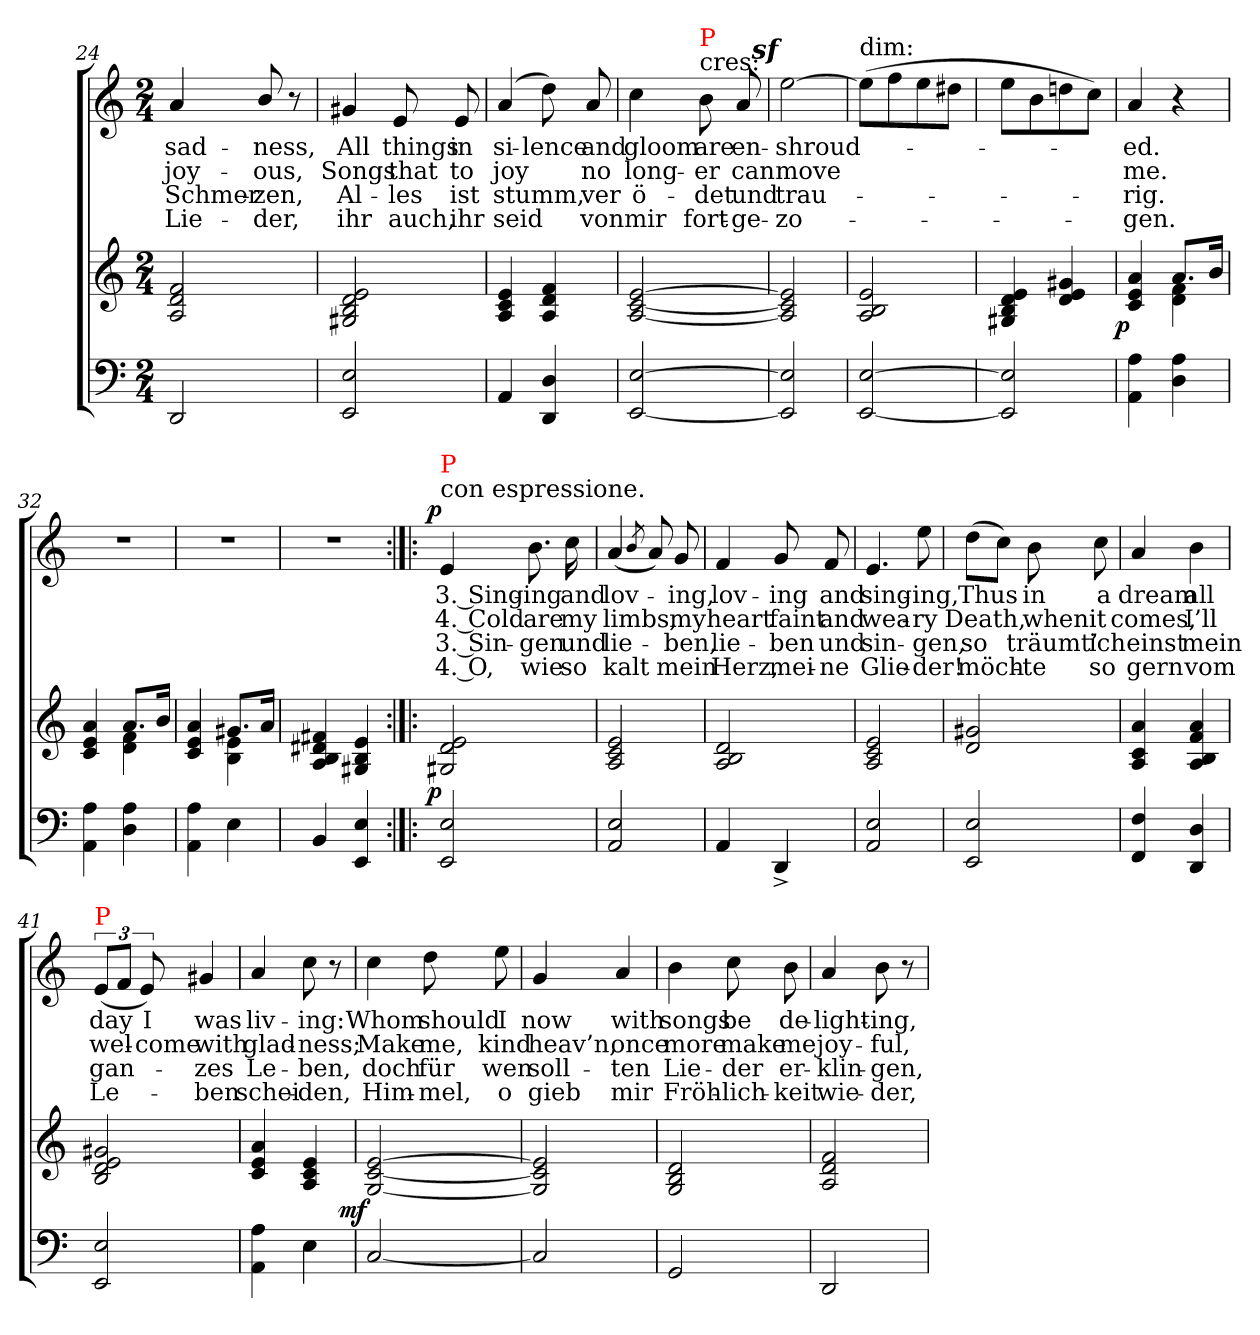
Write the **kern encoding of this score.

**kern	**kern	**dynam	**kern	**text	**text	**text	**text	**dynam
*part2	*part2	*part2	*part1	*part1	*part1	*part1	*part1	*part1
*staff3	*staff2	*staff2/3	*staff1	*staff1	*staff1	*staff1	*staff1	*staff1
*	*	*	*I"   	*	*	*	*	*
*clefF4	*clefG2	*	*clefG2	*	*	*	*	*
*k[]	*k[]	*	*k[]	*	*	*	*	*
*a:	*a:	*	*a:	*	*	*	*	*
*M2/4	*M2/4	*	*M2/4	*	*	*	*	*
=24	=24	=24	=24	=24	=24	=24	=24	=24
2DD/	2f 2d 2A	.	4a	sad-	joy-	Schmer-	Lie-	.
.	.	.	8b/	-ness,	-ous,	-zen,	-der,	.
.	.	.	8r	.	.	.	.	.
=25	=25	=25	=25	=25	=25	=25	=25	=25
2E 2EE	2e 2d 2B 2G#X	.	4g#X	All	Songs	Al-	ihr	.
.	.	.	8e	things	that	-les	auch,	.
.	.	.	8e	in	to	ist	ihr	.
=26	=26	=26	=26	=26	=26	=26	=26	=26
4AA	4e 4c 4A	.	(>4a	si-	joy	stumm,	seid	.
4D 4DD	4f 4d 4A	.	8dd)	-lence	.	.	.	.
.	.	.	8a	and	no	ver	von	.
=27	=27	=27	=27	=27	=27	=27	=27	=27
[2E [2EE	[2e [2c [2A	.	4cc	gloom	long-	ö-	mir	.
!	!	!	!LO:TX:a:t=cres&colon;	!	!	!	!	!
!	!	!	!LO:TX:a:color=red:t=P	!	!	!	!	!
.	.	.	8b	are	-er	-det	fort-	.
.	.	.	8a	en-	can	und	-ge-	.
=28	=28	=28	=28	=28	=28	=28	=28	=28
!	!	!	!LO:DY:rj	!	!	!	!	!
2E] 2EE]	2e] 2c] 2A]	.	[2eez>	shroud-	-move	trau-	-zo-	.
=29	=29	=29	=29	=29	=29	=29	=29	=29
!	!	!	!LO:TX:a:t=dim&colon;	!	!	!	!	!
[2E [2EE	2e 2B 2A	.	(>8eeL]	.	.	.	.	.
.	.	.	8ff	.	.	.	.	.
.	.	.	8ee	.	.	.	.	.
.	.	.	8dd#XJ	.	.	.	.	.
=30	=30	=30	=30	=30	=30	=30	=30	=30
2E] 2EE]	4e 4d 4B 4G#X	.	8eeL	.	.	.	.	.
.	.	.	8b	.	.	.	.	.
.	4g#X 4e 4d	.	8ddn	.	.	.	.	.
.	.	.	8ccJ)	.	.	.	.	.
=31	=31	=31	=31	=31	=31	=31	=31	=31
*	*^	*	*	*	*	*	*	*
!	!	!	!LO:DY:rj	!	!	!	!	!	!
4A 4AA	4a 4e 4c	4ryy	p	4a	-ed.	me.	-rig.	-gen.	.
4A 4D	8.aL	4f 4d	.	4r	.	.	.	.	.
.	16bJk	.	.	.	.	.	.	.	.
=32	=32	=32	=32	=32	=32	=32	=32	=32	=32
4A 4AA	4a 4e 4c	4ryy	.	2rdd	.	.	.	.	.
4A 4D	8.aL	4f 4d	.	.	.	.	.	.	.
.	16bJk	.	.	.	.	.	.	.	.
=33	=33	=33	=33	=33	=33	=33	=33	=33	=33
4A 4AA	4a 4e 4c	4ryy	.	2rdd	.	.	.	.	.
4E	8.g#XL	4e 4B	.	.	.	.	.	.	.
.	16aJk	.	.	.	.	.	.	.	.
*	*v	*v	*	*	*	*	*	*	*
=34	=34	=34	=34	=34	=34	=34	=34	=34
4BB	4f#X 4d#X 4B 4A	.	2rdd	.	.	.	.	.
4E 4EE	4e 4B 4G#X	.	.	.	.	.	.	.
=:|!|:	=:|!|:	=:|!|:	=:|!|:	=:|!|:	=:|!|:	=:|!|:	=:|!|:	=:|!|:
!	!	!	!LO:TX:a:t=con espressione.	!	!	!	!	!
!	!	!	!LO:TX:a:color=red:t=P	!	!	!	!	!
!	!	!LO:DY:rj	!	!	!	!	!	!LO:DY:a:rj
2E 2EE	2e 2d 2G#X	p	4e	3. Sing-	4. Cold	3. Sin-	4. O,	p
.	.	.	8.b	-ing	are	-gen	wie	.
.	.	.	16cc	and	my	und	so	.
=36	=36	=36	=36	=36	=36	=36	=36	=36
2E 2AA	2e 2c 2A	.	(<4a	lov-	-limbs,	lie-	-kalt	.
.	.	.	8qb/	.	.	.	.	.
.	.	.	8a)	.	.	.	.	.
.	.	.	8g	-ing,	my	-ben,	mein	.
=37	=37	=37	=37	=37	=37	=37	=37	=37
4AA	2d 2B 2A	.	4f	lov-	heart	lie-	Herz,	.
4DD^>	.	.	8g	-ing	faint	-ben	mei-	.
.	.	.	8f	and	and	und	-ne	.
=38	=38	=38	=38	=38	=38	=38	=38	=38
2E 2AA	2e 2c 2A	.	4.e	sing-	wea-	sin-	Glie-	.
.	.	.	8ee	-ing,	-ry	-gen,	-der!	.
=39	=39	=39	=39	=39	=39	=39	=39	=39
2E 2EE	2g#X 2d	.	(>8ddL	Thus	Death,	so	möch-	.
.	.	.	8ccJ)	.	.	.	.	.
.	.	.	8b	in	when	träumt’	-te	.
.	.	.	8cc	a	it	ich	so	.
=40	=40	=40	=40	=40	=40	=40	=40	=40
4F 4FF	4a 4c 4A	.	4a	dream	comes,	einst	gern	.
4D 4DD	4a 4f 4B 4A	.	4b\	all	I’ll	mein	vom	.
=41	=41	=41	=41	=41	=41	=41	=41	=41
!	!	!	!LO:TX:a:color=red:t=P	!	!	!	!	!
2E 2EE	2g#X 2e 2d 2B	.	(>12eL	day	wel-	gan-	Le-	.
.	.	.	12fJ	.	.	.	.	.
.	.	.	12e)	I	-come	.	.	.
.	.	.	4g#X	was	with	-zes	-ben	.
=42	=42	=42	=42	=42	=42	=42	=42	=42
4A\ 4AA\	4a 4e 4c	.	4a	liv-	glad-	Le-	schei-	.
4E	4e 4c 4A	.	8cc	-ing:	-ness;	-ben,	-den,	.
.	.	.	8r	.	.	.	.	.
=43	=43	=43	=43	=43	=43	=43	=43	=43
!	!	!LO:DY:rj	!	!	!	!	!	!
[2C	[2e [2c [2G	mf	4cc	Whom	Make	doch	Him-	.
.	.	.	8dd	should	me,	für	-mel,	.
.	.	.	8ee	I	kind	wen	o	.
=44	=44	=44	=44	=44	=44	=44	=44	=44
2C]	2e] 2c] 2G]	.	4g	now	heav’n,	soll-	gieb	.
.	.	.	4a	with	once	-ten	mir	.
=45	=45	=45	=45	=45	=45	=45	=45	=45
2GG	2d 2B 2G	.	4b	songs	more	Lie-	Fröh-	.
.	.	.	8cc	be	make	-der	-lich-	.
.	.	.	8b	de-	me	er-	-keit	.
=46	=46	=46	=46	=46	=46	=46	=46	=46
2DD	2f 2d 2A	.	4a	-light-	joy-	-klin-	wie-	.
.	.	.	8b\	-ing,	-ful,	-gen,	-der,	.
.	.	.	8r	.	.	.	.	.
=	=	=	=	=	=	=	=	=
*-	*-	*-	*-	*-	*-	*-	*-	*-
